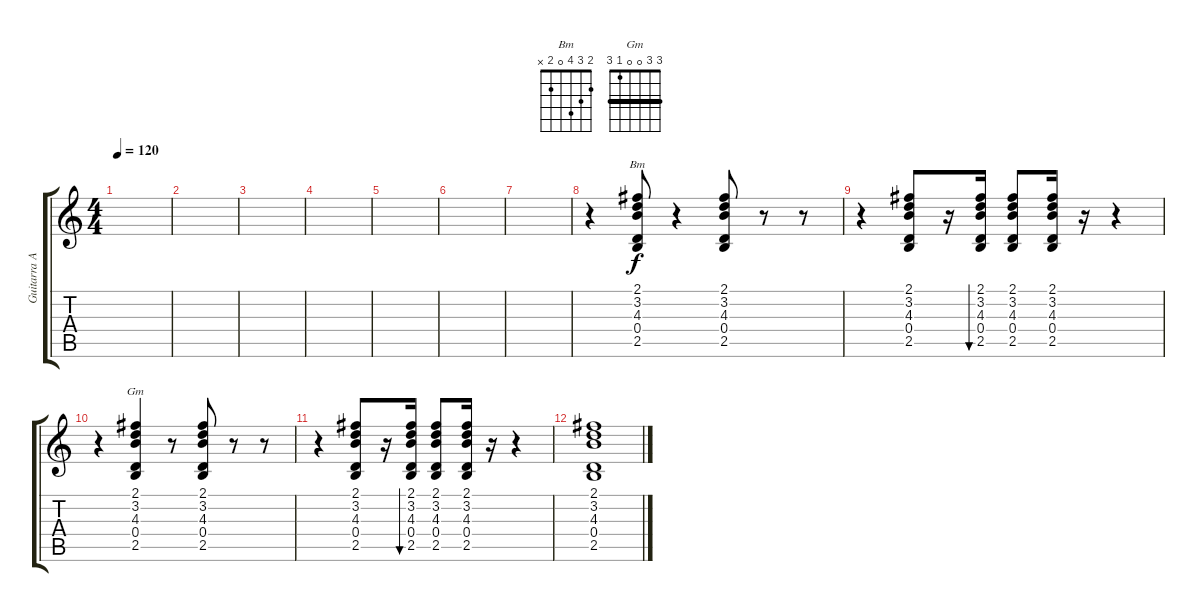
\track ("Guitarra Acústica" "Guitarra A") {instrument acousticguitarsteel}
\staff {score tabs}
\tuning (E4 B3 G3 D3 A2 E2) {hide}
\chord ("Bm" 2 3 4 0 2 x)
\chord ("Gm" 3 3 0 0 1 3) {barre 3}
\ts (4 4)
\tempo 120
\clef g2
\ks c
|
|
|
|
|
|
|
r.4 (2.1 3.2 4.3 0.4 2.5).8{ch "Bm"} r.4 (2.1 3.2 4.3 0.4 2.5).8 r.8 r.8 |
r.4 (2.1 3.2 4.3 0.4 2.5).8 r.16 (2.1 3.2 4.3 0.4 2.5).16{bu 60} (2.1 3.2 4.3 0.4 2.5).8 (2.1 3.2 4.3 0.4 2.5).16 r.16 r.4 |
r.4 (2.1 3.2 4.3 0.4 2.5).4{ch "Gm"} r.8 (2.1 3.2 4.3 0.4 2.5).8 r.8 r.8 |
r.4 (2.1 3.2 4.3 0.4 2.5).8 r.16 (2.1 3.2 4.3 0.4 2.5).16{bu 60} (2.1 3.2 4.3 0.4 2.5).8 (2.1 3.2 4.3 0.4 2.5).16 r.16 r.4 |
(2.1 3.2 4.3 0.4 2.5).1
